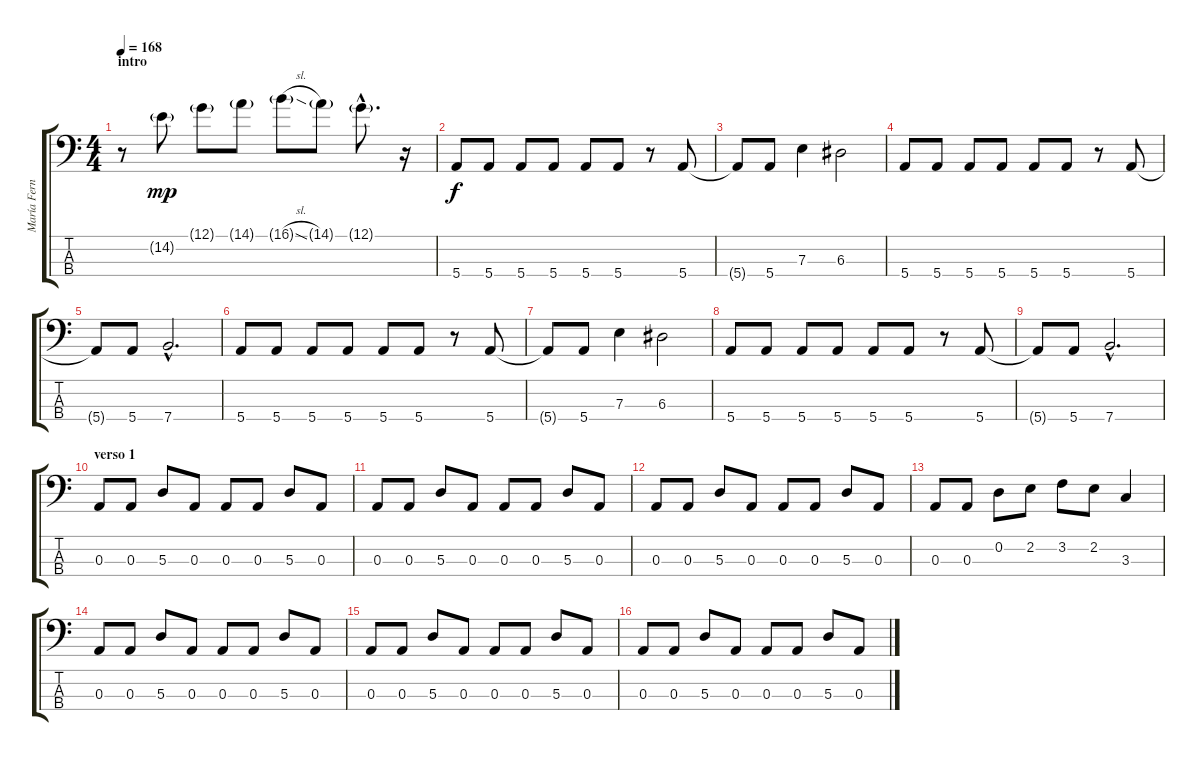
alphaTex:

\track ("María Fernanda (bajo)" "María Fern") {instrument electricbasspick}
\staff {score tabs}
\tuning (G2 D2 A1 E1) {hide}
\ts (4 4)
\section ("" "intro")
\tempo 168
\clef f4
\ks c
r.8{dy mp instrument electricbasspick} 14.2{g}.8 12.1{g}.8 14.1{g}.8 16.1{sl g}.8 14.1{g}.8 12.1{g hac}.8{d} r.16 |
5.4.8{dy f} 5.4.8 5.4.8 5.4.8 5.4.8 5.4.8 r.8 5.4.8 |
5.4{t}.8 5.4.8 7.3.4 6.3.2 |
5.4.8 5.4.8 5.4.8 5.4.8 5.4.8 5.4.8 r.8 5.4.8 |
5.4{t}.8 5.4.8 7.4{hac}.2{d} |
5.4.8 5.4.8 5.4.8 5.4.8 5.4.8 5.4.8 r.8 5.4.8 |
5.4{t}.8 5.4.8 7.3.4 6.3.2 |
5.4.8 5.4.8 5.4.8 5.4.8 5.4.8 5.4.8 r.8 5.4.8 |
5.4{t}.8 5.4.8 7.4{hac}.2{d} |
\section ("" "verso 1")
0.3.8 0.3.8 5.3.8 0.3.8 0.3.8 0.3.8 5.3.8 0.3.8 |
0.3.8 0.3.8 5.3.8 0.3.8 0.3.8 0.3.8 5.3.8 0.3.8 |
0.3.8 0.3.8 5.3.8 0.3.8 0.3.8 0.3.8 5.3.8 0.3.8 |
0.3.8 0.3.8 0.2.8 2.2.8 3.2.8 2.2.8 3.3.4 |
0.3.8 0.3.8 5.3.8 0.3.8 0.3.8 0.3.8 5.3.8 0.3.8 |
0.3.8 0.3.8 5.3.8 0.3.8 0.3.8 0.3.8 5.3.8 0.3.8 |
0.3.8 0.3.8 5.3.8 0.3.8 0.3.8 0.3.8 5.3.8 0.3.8
